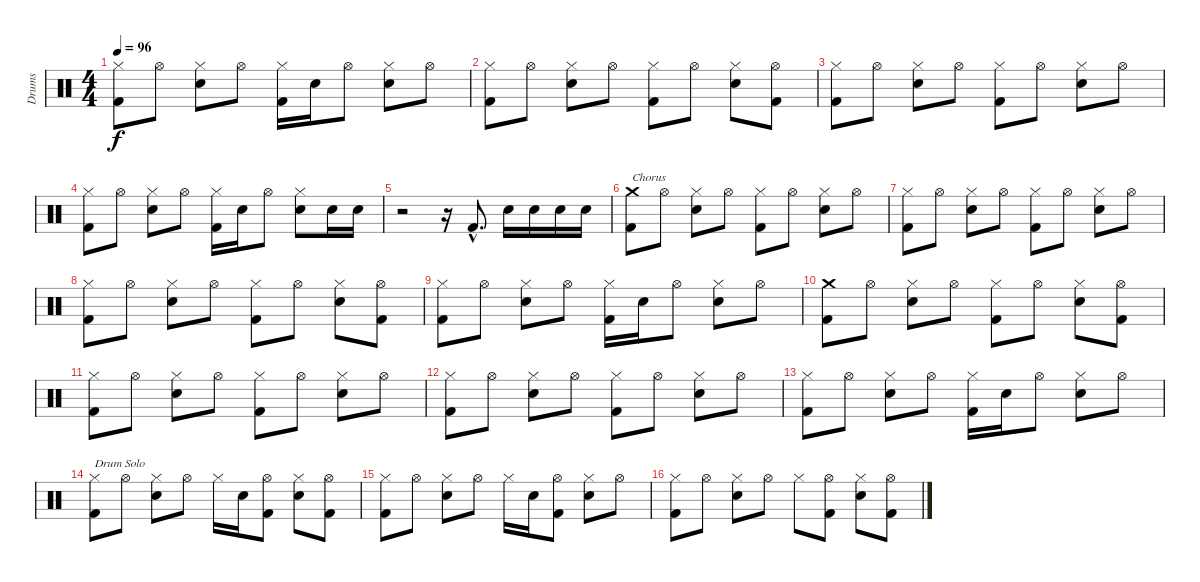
\track ("Drums" "Drums") {instrument percussion}
\staff {score}
\articulation defaults
\ts (4 4)
\tempo 96
\clef neutral
\ks c
("Hi-Hat (closed)" "Kick (hit) 2").8{dy f} "Hi-Hat (open)".8 ("Hi-Hat (closed)" "Snare (hit) 2").8 "Hi-Hat (open)".8 ("Hi-Hat (closed)" "Kick (hit) 2").16 "Snare (hit) 2".16 "Hi-Hat (open)".8 ("Hi-Hat (closed)" "Snare (hit) 2").8 "Hi-Hat (open)".8 |
("Hi-Hat (closed)" "Kick (hit) 2").8 "Hi-Hat (open)".8 ("Hi-Hat (closed)" "Snare (hit) 2").8 "Hi-Hat (open)".8 ("Hi-Hat (closed)" "Kick (hit) 2").8 "Hi-Hat (open)".8 ("Hi-Hat (closed)" "Snare (hit) 2").8 ("Hi-Hat (open)" "Kick (hit) 2").8 |
("Hi-Hat (closed)" "Kick (hit) 2").8 "Hi-Hat (open)".8 ("Hi-Hat (closed)" "Snare (hit) 2").8 "Hi-Hat (open)".8 ("Hi-Hat (closed)" "Kick (hit) 2").8 "Hi-Hat (open)".8 ("Hi-Hat (closed)" "Snare (hit) 2").8 "Hi-Hat (open)".8 |
("Hi-Hat (closed)" "Kick (hit) 2").8 "Hi-Hat (open)".8 ("Hi-Hat (closed)" "Snare (hit) 2").8 "Hi-Hat (open)".8 ("Hi-Hat (closed)" "Kick (hit) 2").16 "Snare (hit) 2".16 "Hi-Hat (open)".8 ("Hi-Hat (closed)" "Snare (hit) 2").8 "Snare (hit) 2".16 "Snare (hit) 2".16 |
r.2 r.16 "Kick (hit) 2"{hac}.8{d} "Snare (hit) 2".16 "Snare (hit) 2".16 "Snare (hit) 2".16 "Snare (hit) 2".16 |
("Crash medium (hit)" "Kick (hit) 2").8{txt "Chorus"} "Hi-Hat (open)".8 ("Hi-Hat (closed)" "Snare (hit) 2").8 "Hi-Hat (open)".8 ("Hi-Hat (closed)" "Kick (hit) 2").8 "Hi-Hat (open)".8 ("Hi-Hat (closed)" "Snare (hit) 2").8 "Hi-Hat (open)".8 |
("Hi-Hat (closed)" "Kick (hit) 2").8 "Hi-Hat (open)".8 ("Hi-Hat (closed)" "Snare (hit) 2").8 "Hi-Hat (open)".8 ("Hi-Hat (closed)" "Kick (hit) 2").8 "Hi-Hat (open)".8 ("Hi-Hat (closed)" "Snare (hit) 2").8 "Hi-Hat (open)".8 |
("Hi-Hat (closed)" "Kick (hit) 2").8 "Hi-Hat (open)".8 ("Hi-Hat (closed)" "Snare (hit) 2").8 "Hi-Hat (open)".8 ("Hi-Hat (closed)" "Kick (hit) 2").8 "Hi-Hat (open)".8 ("Hi-Hat (closed)" "Snare (hit) 2").8 ("Hi-Hat (open)" "Kick (hit) 2").8 |
("Hi-Hat (closed)" "Kick (hit) 2").8 "Hi-Hat (open)".8 ("Hi-Hat (closed)" "Snare (hit) 2").8 "Hi-Hat (open)".8 ("Hi-Hat (closed)" "Kick (hit) 2").16 "Snare (hit) 2".16 "Hi-Hat (open)".8 ("Hi-Hat (closed)" "Snare (hit) 2").8 "Hi-Hat (open)".8 |
("Crash medium (hit)" "Kick (hit) 2").8 "Hi-Hat (open)".8 ("Hi-Hat (closed)" "Snare (hit) 2").8 "Hi-Hat (open)".8 ("Hi-Hat (closed)" "Kick (hit) 2").8 "Hi-Hat (open)".8 ("Hi-Hat (closed)" "Snare (hit) 2").8 ("Hi-Hat (open)" "Kick (hit) 2").8 |
("Hi-Hat (closed)" "Kick (hit) 2").8 "Hi-Hat (open)".8 ("Hi-Hat (closed)" "Snare (hit) 2").8 "Hi-Hat (open)".8 ("Hi-Hat (closed)" "Kick (hit) 2").8 "Hi-Hat (open)".8 ("Hi-Hat (closed)" "Snare (hit) 2").8 "Hi-Hat (open)".8 |
("Hi-Hat (closed)" "Kick (hit) 2").8 "Hi-Hat (open)".8 ("Hi-Hat (closed)" "Snare (hit) 2").8 "Hi-Hat (open)".8 ("Hi-Hat (closed)" "Kick (hit) 2").8 "Hi-Hat (open)".8 ("Hi-Hat (closed)" "Snare (hit) 2").8 "Hi-Hat (open)".8 |
("Hi-Hat (closed)" "Kick (hit) 2").8 "Hi-Hat (open)".8 ("Hi-Hat (closed)" "Snare (hit) 2").8 "Hi-Hat (open)".8 ("Hi-Hat (closed)" "Kick (hit) 2").16 "Snare (hit) 2".16 "Hi-Hat (open)".8 ("Hi-Hat (closed)" "Snare (hit) 2").8 "Hi-Hat (open)".8 |
("Hi-Hat (closed)" "Kick (hit) 2").8{txt "Drum Solo"} "Hi-Hat (open)".8 ("Hi-Hat (closed)" "Snare (hit) 2").8 "Hi-Hat (open)".8 "Hi-Hat (closed)".16 "Snare (hit) 2".16 ("Hi-Hat (open)" "Kick (hit) 2").8 ("Hi-Hat (closed)" "Snare (hit) 2").8 ("Hi-Hat (open)" "Kick (hit) 2").8 |
("Hi-Hat (closed)" "Kick (hit) 2").8 "Hi-Hat (open)".8 ("Hi-Hat (closed)" "Snare (hit) 2").8 "Hi-Hat (open)".8 "Hi-Hat (closed)".16 "Snare (hit) 2".16 ("Hi-Hat (open)" "Kick (hit) 2").8 ("Hi-Hat (closed)" "Snare (hit) 2").8 "Hi-Hat (open)".8 |
("Hi-Hat (closed)" "Kick (hit) 2").8 "Hi-Hat (open)".8 ("Hi-Hat (closed)" "Snare (hit) 2").8 "Hi-Hat (open)".8 "Hi-Hat (closed)".8 ("Hi-Hat (open)" "Kick (hit) 2").8 ("Hi-Hat (closed)" "Snare (hit) 2").8 ("Hi-Hat (open)" "Kick (hit) 2").8
